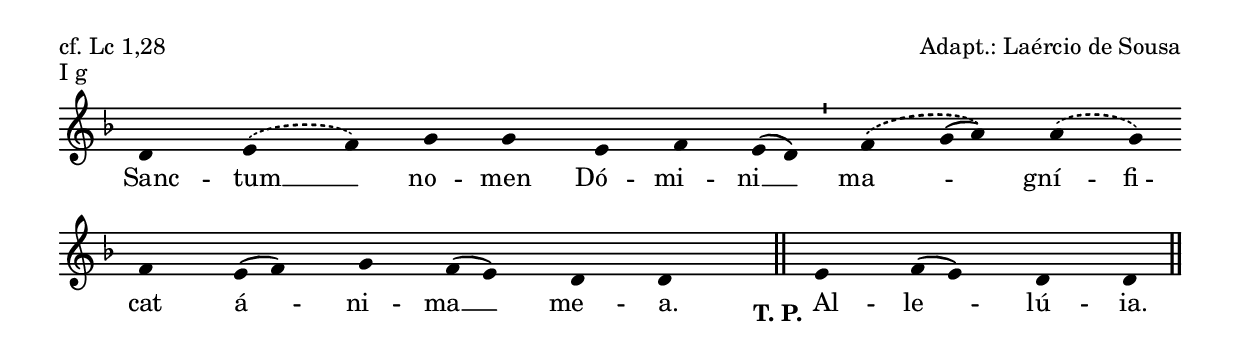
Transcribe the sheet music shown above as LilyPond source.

\version "2.24.1"

\include "gregorian.ly"
\include "../../../modules/lilypond/neums.ily"
\include "../../../modules/lilypond/spacing.ily"
\include "../../../modules/lilypond/layout.ily"
\include "../../../modules/lilypond/lyrics.ily"
\include "../../../modules/lilypond/symbols.ily"

antiphonChant = \relative c' {
  \AntiphonSignature
  \key d \minor
  \C d \C_C e f \C g g e f \CC e d
  \divisioMinima
  \C_CC f g a \C_C a g \C f \CC e f \C g \CC f e \C d d s
  \finalis
  \C e \CC f e \C d d
  \finalis
}

antiphonLyrics = \lyricmode {
  Sanc -- tum __ no -- men Dó -- mi -- ni __
  ma -- _ \MelismaOff gní -- fi -- \MelismaOn cat á -- ni -- ma __ me -- a.
  \set stanza = \markup \column { \vspace #.33 "T. P." }
  Al -- le -- lú -- ia.
}

antiphonLyricsPt = \lyricmode {

  Ao \MelismaOff san -- to \MelismaOn no -- me do Se -- nhor __
  en -- gran -- de -- ce a __ mi -- nha __ al -- ma.
  A -- le -- lu -- ia.
}

\GregorianTranscriptionLayout

\header {
  meter = "cf. Lc 1,28"
  arranger = "Adapt.: Laércio de Sousa"
}

\score {
  \header {
    piece = "I g"
  }

  \new GregorianTranscriptionStaff <<
    \new GregorianTranscriptionVoice = "antiphon" {
      \antiphonChant
    }

    \new GregorianTranscriptionLyrics \lyricsto "antiphon" \antiphonLyrics
    \new GregorianTranscriptionAltLyrics \lyricsto "antiphon" \antiphonLyricsPt
  >>
}